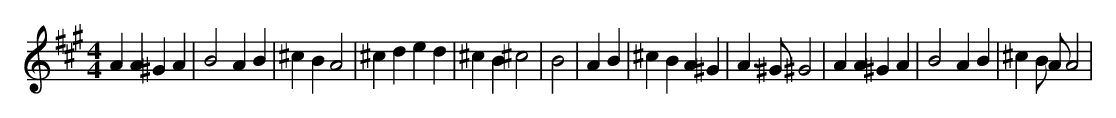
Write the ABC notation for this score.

X:1
M:4/4
L:1/8
K:A
A2 A2 ^G2 A2 | B4 A2 B2 | ^c2 B2 A4 | ^c2 d2 e2 d2 | ^c2 B2 ^c4 | B4 | A2 B2 | ^c2 B2 A2 ^G2 | A3 ^G ^G4 | A2 A2 ^G2 A2 | B4 A2 B2 | ^c2 B A A4 |
